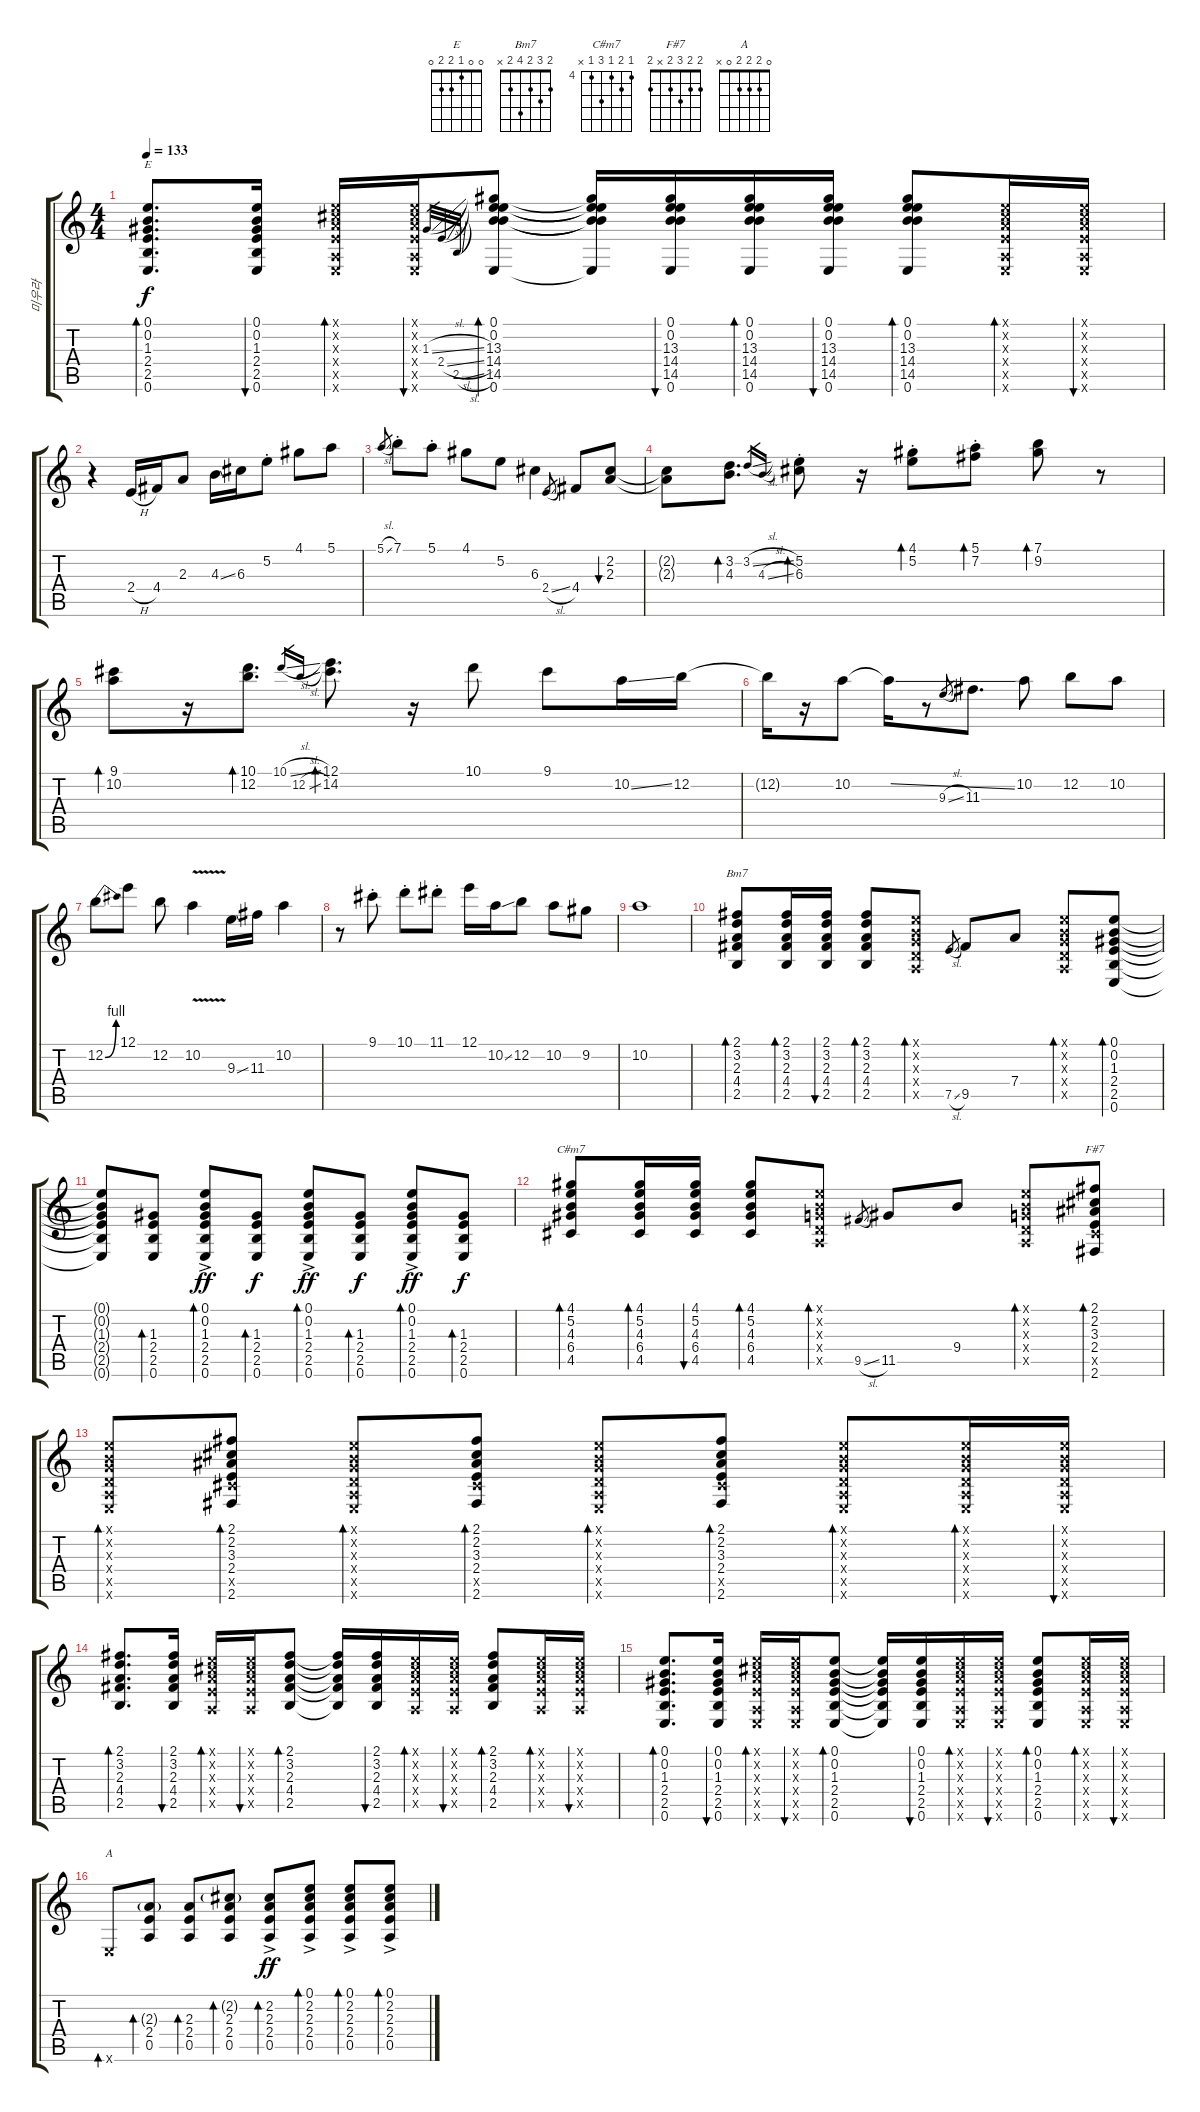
\track ("미우라" "미우라") {instrument acousticguitarsteel}
\staff {score tabs}
\tuning (E4 B3 G3 D3 A2 E2) {hide}
\chord ("E" 0 0 1 2 2 0)
\chord ("Bm7" 2 3 2 4 2 x)
\chord ("C#m7" 4 5 4 6 4 x) {firstfret 4}
\chord ("F#7" 2 2 3 2 x 2)
\chord ("A" 0 2 2 2 0 x)
\ts (4 4)
\tempo 133
\clef g2
\ks c
(0.1 0.2 1.3 2.4 2.5 0.6).8{d bd 30 ch "E" dy f} (0.1 0.2 1.3 2.4 2.5 0.6).16{bu 30} (0.1{x} 2.2{x} 2.3{x} 2.4{x} 0.5{x} 0.6{x}).16{bd 30} (0.1{x} 2.2{x} 2.3{x} 2.4{x} 0.5{x} 0.6{x}).16{bu 30} 1.3{sl}.32{gr} 2.4{sl}.32{gr} 2.5{sl}.32{gr} (0.1 0.2 13.3 14.4 14.5 0.6).8{bd 30} (0.1{t} 0.2{t} 13.3{t} 14.4{t} 14.5{t} 0.6{t}).16 (0.1 0.2 13.3 14.4 14.5 0.6).16{bu 30} (0.1 0.2 13.3 14.4 14.5 0.6).16{bd 30} (0.1 0.2 13.3 14.4 14.5 0.6).16{bu 30} (0.1 0.2 13.3 14.4 14.5 0.6).8{bd 30} (0.1{x} 2.2{x} 2.3{x} 2.4{x} 0.5{x} 0.6{x}).16{bd 30} (0.1{x} 2.2{x} 2.3{x} 2.4{x} 0.5{x} 0.6{x}).16{bu 30} |
r.4 2.4{h}.16 4.4.16 2.3.8 4.3{ss}.16 6.3.16 5.2{st}.8 4.1.8 5.1.8 |
5.1{sl}.8{gr} 7.1{st}.8 5.1{st}.8 4.1.8 5.2.8 6.3.4 2.4{sl}.8{gr} 4.4.8 (2.2 2.3).8{bu 30} |
(2.2{t} 2.3{t}).8 (3.2 4.3).8{d bd 30} 3.2{sl}.16{gr} 4.3{sl}.16{gr} (5.2{st} 6.3{st}).8{bd 30} r.16 (4.1{st} 5.2{st}).8{bd 30} (5.1{st} 7.2{st}).8{bd 30} (7.1 9.2).8{bd 30} r.8 |
(9.1 10.2).8{bd 30} r.16 (10.1 12.2).8{d bd 30} 10.1{sl}.16{gr} 12.2{sl}.16{gr} (12.1 14.2).8{d bd 30} r.16 10.1.8 9.1.8 10.2{ss}.16 12.2.16 |
12.2{t}.16 r.16 10.2.8 10.2{ss t}.16 r.8 9.3{sl}.8{gr} 11.3.8{d} 10.2.8 12.2.8 10.2.8 |
12.2{be (bend 0 0 60 4)}.8 12.1.8 12.2.8 10.2{v}.4 9.3{ss}.16 11.3.16 10.2.4 |
r.8 9.1{st}.8 10.1{st}.8 11.1{st}.8 12.1.16 10.2{ss}.16 12.2.8 10.2.8 9.2.8 |
10.2.1 |
(2.1 3.2 2.3 4.4 2.5).8{bd 30 ch "Bm7"} (2.1 3.2 2.3 4.4 2.5).16{bd 30} (2.1 3.2 2.3 4.4 2.5).16{bu 30} (2.1 3.2 2.3 4.4 2.5).8{bd 30} (0.1{x} 0.2{x} 0.3{x} 0.4{x} 0.5{x}).8{bd 30} 7.5{sl}.8{gr} 9.5.8 7.4.8 (0.1{x} 0.2{x} 0.3{x} 0.4{x} 0.5{x}).8{bd 30} (0.1 0.2 1.3 2.4 2.5 0.6).8{bd 30} |
(0.1{t} 0.2{t} 1.3{t} 2.4{t} 2.5{t} 0.6{t}).8 (1.3 2.4 2.5 0.6).8{bd 30} (0.1 0.2 1.3{ac} 2.4{ac} 2.5{ac} 0.6{ac}).8{bd 30 dy ff} (1.3 2.4 2.5 0.6).8{bd 30 dy f} (0.1 0.2 1.3{ac} 2.4{ac} 2.5{ac} 0.6{ac}).8{bd 30 dy ff} (1.3 2.4 2.5 0.6).8{bd 30 dy f} (0.1 0.2 1.3{ac} 2.4{ac} 2.5{ac} 0.6{ac}).8{bd 30 dy ff} (1.3 2.4 2.5 0.6).8{bd 30 dy f} |
(4.1 5.2 4.3 6.4 4.5).8{bd 30 ch "C#m7"} (4.1 5.2 4.3 6.4 4.5).16{bd 30} (4.1 5.2 4.3 6.4 4.5).16{bu 30} (4.1 5.2 4.3 6.4 4.5).8{bd 30} (0.1{x} 0.2{x} 0.3{x} 0.4{x} 0.5{x}).8{bd 30} 9.5{sl}.8{gr} 11.5.8 9.4.8 (0.1{x} 0.2{x} 0.3{x} 0.4{x} 0.5{x}).8{bd 30} (2.1 2.2 3.3 2.4 4.5{x} 2.6).8{bd 30 ch "F#7"} |
(0.1{x} 0.2{x} 0.3{x} 0.4{x} 0.5{x} 0.6{x}).8{bd 30} (2.1 2.2 3.3 2.4 4.5{x} 2.6).8{bd 30} (0.1{x} 0.2{x} 0.3{x} 0.4{x} 0.5{x} 0.6{x}).8{bd 30} (2.1 2.2 3.3 2.4 4.5{x} 2.6).8{bd 30} (0.1{x} 0.2{x} 0.3{x} 0.4{x} 0.5{x} 0.6{x}).8{bd 30} (2.1 2.2 3.3 2.4 4.5{x} 2.6).8{bd 30} (0.1{x} 0.2{x} 0.3{x} 0.4{x} 0.5{x} 0.6{x}).8{bd 30} (0.1{x} 0.2{x} 0.3{x} 0.4{x} 0.5{x} 0.6{x}).16{bd 30} (0.1{x} 0.2{x} 0.3{x} 0.4{x} 0.5{x} 0.6{x}).16{bu 30} |
(2.1 3.2 2.3 4.4 2.5).8{d bd 30} (2.1 3.2 2.3 4.4 2.5).16{bu 30} (0.1{x} 2.2{x} 2.3{x} 2.4{x} 0.5{x}).16{bd 30} (0.1{x} 2.2{x} 2.3{x} 2.4{x} 0.5{x}).16{bu 30} (2.1 3.2 2.3 4.4 2.5).8{bd 30} (2.1{t} 3.2{t} 2.3{t} 4.4{t} 2.5{t}).16 (2.1 3.2 2.3 4.4 2.5).16{bu 30} (0.1{x} 2.2{x} 2.3{x} 2.4{x} 0.5{x}).16{bd 30} (0.1{x} 2.2{x} 2.3{x} 2.4{x} 0.5{x}).16{bu 30} (2.1 3.2 2.3 4.4 2.5).8{bd 30} (0.1{x} 2.2{x} 2.3{x} 2.4{x} 0.5{x}).16{bd 30} (0.1{x} 2.2{x} 2.3{x} 2.4{x} 0.5{x}).16{bu 30} |
(0.1 0.2 1.3 2.4 2.5 0.6).8{d bd 30} (0.1 0.2 1.3 2.4 2.5 0.6).16{bu 30} (0.1{x} 2.2{x} 2.3{x} 2.4{x} 0.5{x} 0.6{x}).16{bd 30} (0.1{x} 2.2{x} 2.3{x} 2.4{x} 0.5{x} 0.6{x}).16{bu 30} (0.1 0.2 1.3 2.4 2.5 0.6).8{bd 30} (0.1{t} 0.2{t} 1.3{t} 2.4{t} 2.5{t} 0.6{t}).16 (0.1 0.2 1.3 2.4 2.5 0.6).16{bu 30} (0.1{x} 2.2{x} 2.3{x} 2.4{x} 0.5{x} 0.6{x}).16{bd 30} (0.1{x} 2.2{x} 2.3{x} 2.4{x} 0.5{x} 0.6{x}).16{bu 30} (0.1 0.2 1.3 2.4 2.5 0.6).8{bd 30} (0.1{x} 2.2{x} 2.3{x} 2.4{x} 0.5{x} 0.6{x}).16{bd 30} (0.1{x} 2.2{x} 2.3{x} 2.4{x} 0.5{x} 0.6{x}).16{bu 30} |
0.6{x}.8{bd 30 ch "A"} (2.3{g} 2.4 0.5).8{bd 30} (2.3 2.4 0.5).8{bd 30} (2.2{g} 2.3 2.4 0.5).8{bd 30} (2.2 2.3{ac} 2.4{ac} 0.5{ac}).8{bd 30 dy ff} (0.1 2.2 2.3{ac} 2.4{ac} 0.5{ac}).8{bd 30} (0.1 2.2 2.3{ac} 2.4{ac} 0.5{ac}).8{bd 30} (0.1{ac} 2.2{ac} 2.3{ac} 2.4{ac} 0.5{ac}).8{bd 30}
